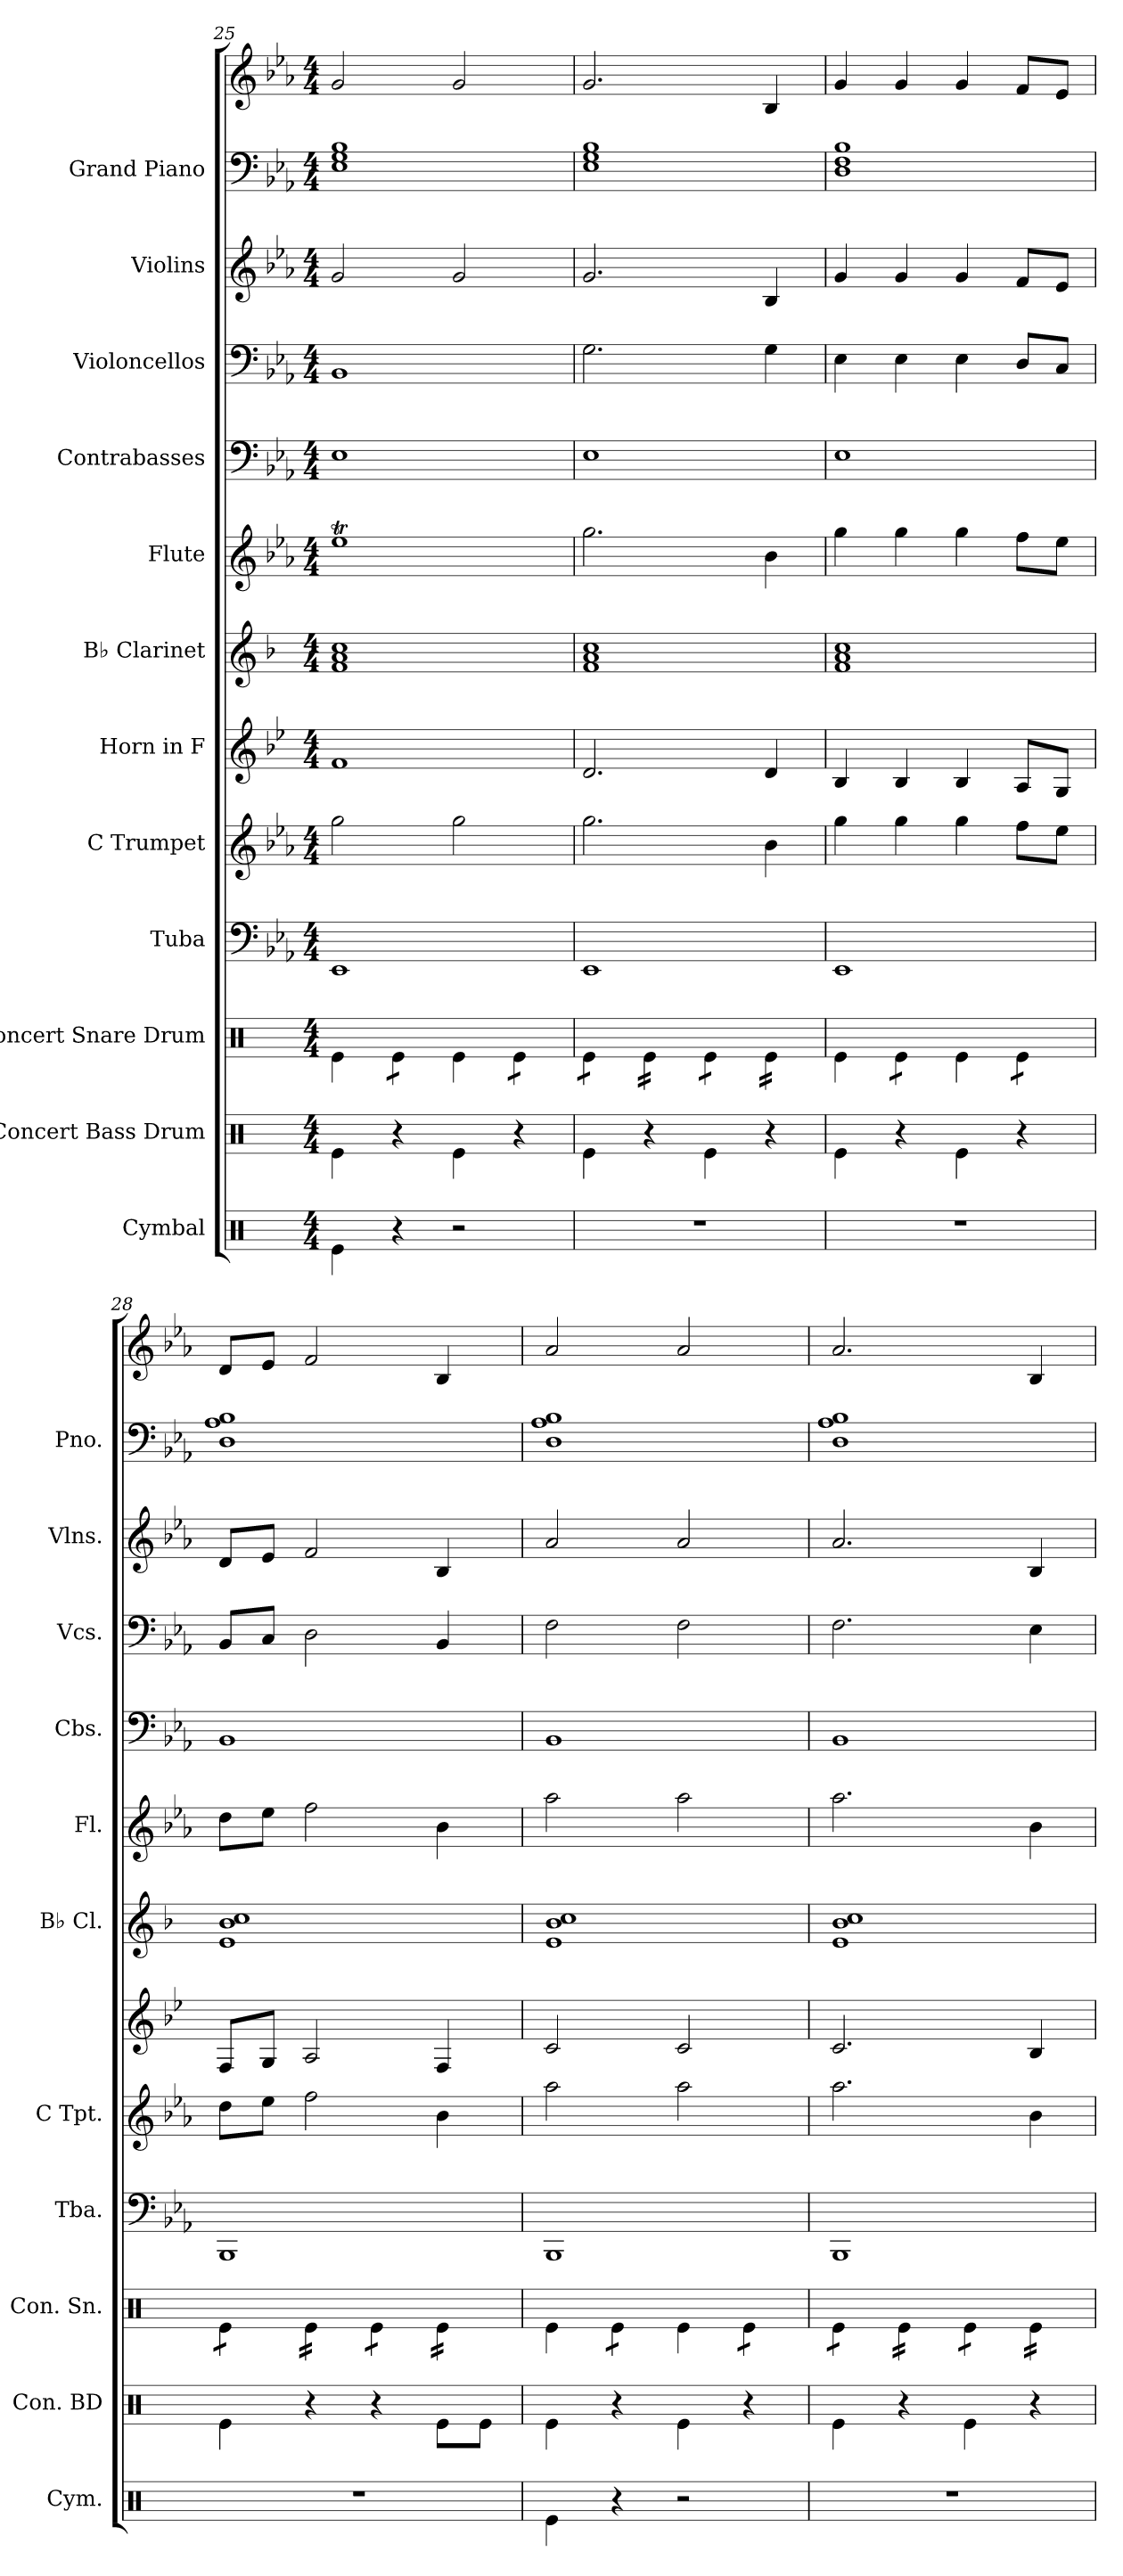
**kern	**kern	**kern	**kern	**kern	**kern	**kern	**kern	**kern	**kern	**kern	**kern	**kern
*part12	*part11	*part10	*part9	*part8	*part7	*part6	*part5	*part4	*part3	*part2	*part1	*part1
*staff13	*staff12	*staff11	*staff10	*staff9	*staff8	*staff7	*staff6	*staff5	*staff4	*staff3	*staff2	*staff1
*I"Cymbal	*I"Concert Bass Drum	*I"Concert Snare Drum	*I"Tuba	*I"C Trumpet	*I"Horn in F	*I"B♭ Clarinet	*I"Flute	*I"Contrabasses	*I"Violoncellos	*I"Violins	*I"Grand Piano	*
*I'Cym.	*I'Con. BD	*I'Con. Sn.	*I'Tba.	*I'C Tpt.	*	*I'B♭ Cl.	*I'Fl.	*I'Cbs.	*I'Vcs.	*I'Vlns.	*I'Pno.	*
*clefX	*clefX	*clefX	*clefF4	*clefG2	*clefG2	*clefG2	*clefG2	*clefF4	*clefF4	*clefG2	*clefF4	*clefG2
*	*	*	*	*	*ITrd4c7	*ITrd1c2	*	*ITrd7c12	*	*	*	*
*k[]	*k[]	*k[]	*k[b-e-a-]	*k[b-e-a-]	*k[b-e-a-]	*k[b-e-a-]	*k[b-e-a-]	*k[b-e-a-]	*k[b-e-a-]	*k[b-e-a-]	*k[b-e-a-]	*k[b-e-a-]
*M4/4	*M4/4	*M4/4	*M4/4	*M4/4	*M4/4	*M4/4	*M4/4	*M4/4	*M4/4	*M4/4	*M4/4	*M4/4
=25	=25	=25	=25	=25	=25	=25	=25	=25	=25	=25	=25	=25
4Re\	4Re\	4Re\	1EE-	2gg\	1B-	1e- 1g 1b-	1ee-T	1EE-	1BB-	2g/	1E- 1G 1B-	2g/
*	*	*tremolo	*	*	*	*	*	*	*	*	*	*
4r	4r	8Re\L	.	.	.	.	.	.	.	.	.	.
.	.	8Re\J	.	.	.	.	.	.	.	.	.	.
*	*	*Xtremolo	*	*	*	*	*	*	*	*	*	*
2r	4Re\	4Re\	.	2gg\	.	.	.	.	.	2g/	.	2g/
*	*	*tremolo	*	*	*	*	*	*	*	*	*	*
.	4r	8Re\L	.	.	.	.	.	.	.	.	.	.
.	.	8Re\J	.	.	.	.	.	.	.	.	.	.
=26	=26	=26	=26	=26	=26	=26	=26	=26	=26	=26	=26	=26
1r	4Re\	8Re\L	1EE-	2.gg\	2.G/	1e- 1g 1b-	2.gg\	1EE-	2.G\	2.g/	1E- 1G 1B-	2.g/
.	.	8Re\J	.	.	.	.	.	.	.	.	.	.
.	4r	16Re\LL	.	.	.	.	.	.	.	.	.	.
.	.	16Re\	.	.	.	.	.	.	.	.	.	.
.	.	16Re\	.	.	.	.	.	.	.	.	.	.
.	.	16Re\JJ	.	.	.	.	.	.	.	.	.	.
.	4Re\	8Re\L	.	.	.	.	.	.	.	.	.	.
.	.	8Re\J	.	.	.	.	.	.	.	.	.	.
.	4r	16Re\LL	.	4b-\	4G/	.	4b-\	.	4G\	4B-/	.	4B-/
.	.	16Re\	.	.	.	.	.	.	.	.	.	.
.	.	16Re\	.	.	.	.	.	.	.	.	.	.
.	.	16Re\JJ	.	.	.	.	.	.	.	.	.	.
*	*	*Xtremolo	*	*	*	*	*	*	*	*	*	*
=27	=27	=27	=27	=27	=27	=27	=27	=27	=27	=27	=27	=27
1r	4Re\	4Re\	1EE-	4gg\	4E-/	1e- 1g 1b-	4gg\	1EE-	4E-\	4g/	1D 1F 1B-	4g/
*	*	*tremolo	*	*	*	*	*	*	*	*	*	*
.	4r	8Re\L	.	4gg\	4E-/	.	4gg\	.	4E-\	4g/	.	4g/
.	.	8Re\J	.	.	.	.	.	.	.	.	.	.
*	*	*Xtremolo	*	*	*	*	*	*	*	*	*	*
.	4Re\	4Re\	.	4gg\	4E-/	.	4gg\	.	4E-\	4g/	.	4g/
*	*	*tremolo	*	*	*	*	*	*	*	*	*	*
.	4r	8Re\L	.	8ff\L	8D/L	.	8ff\L	.	8D/L	8f/L	.	8f/L
.	.	8Re\J	.	8ee-\J	8C/J	.	8ee-\J	.	8C/J	8e-/J	.	8e-/J
!!LO:PB:g=z
=28	=28	=28	=28	=28	=28	=28	=28	=28	=28	=28	=28	=28
1r	4Re\	8Re\L	1BBB-	8dd\L	8BB-/L	1d 1a- 1b-	8dd\L	1BBB-	8BB-/L	8d/L	1D 1A- 1B-	8d/L
.	.	8Re\J	.	8ee-\J	8C/J	.	8ee-\J	.	8C/J	8e-/J	.	8e-/J
.	4r	16Re\LL	.	2ff\	2D/	.	2ff\	.	2D\	2f/	.	2f/
.	.	16Re\	.	.	.	.	.	.	.	.	.	.
.	.	16Re\	.	.	.	.	.	.	.	.	.	.
.	.	16Re\JJ	.	.	.	.	.	.	.	.	.	.
.	4r	8Re\L	.	.	.	.	.	.	.	.	.	.
.	.	8Re\J	.	.	.	.	.	.	.	.	.	.
.	8Re\L	16Re\LL	.	4b-\	4BB-/	.	4b-\	.	4BB-/	4B-/	.	4B-/
.	.	16Re\	.	.	.	.	.	.	.	.	.	.
.	8Re\J	16Re\	.	.	.	.	.	.	.	.	.	.
.	.	16Re\JJ	.	.	.	.	.	.	.	.	.	.
*	*	*Xtremolo	*	*	*	*	*	*	*	*	*	*
=29	=29	=29	=29	=29	=29	=29	=29	=29	=29	=29	=29	=29
4Re\	4Re\	4Re\	1BBB-	2aa-\	2F/	1d 1a- 1b-	2aa-\	1BBB-	2F\	2a-/	1D 1A- 1B-	2a-/
*	*	*tremolo	*	*	*	*	*	*	*	*	*	*
4r	4r	8Re\L	.	.	.	.	.	.	.	.	.	.
.	.	8Re\J	.	.	.	.	.	.	.	.	.	.
*	*	*Xtremolo	*	*	*	*	*	*	*	*	*	*
2r	4Re\	4Re\	.	2aa-\	2F/	.	2aa-\	.	2F\	2a-/	.	2a-/
*	*	*tremolo	*	*	*	*	*	*	*	*	*	*
.	4r	8Re\L	.	.	.	.	.	.	.	.	.	.
.	.	8Re\J	.	.	.	.	.	.	.	.	.	.
=30	=30	=30	=30	=30	=30	=30	=30	=30	=30	=30	=30	=30
1r	4Re\	8Re\L	1BBB-	2.aa-\	2.F/	1d 1a- 1b-	2.aa-\	1BBB-	2.F\	2.a-/	1D 1A- 1B-	2.a-/
.	.	8Re\J	.	.	.	.	.	.	.	.	.	.
.	4r	16Re\LL	.	.	.	.	.	.	.	.	.	.
.	.	16Re\	.	.	.	.	.	.	.	.	.	.
.	.	16Re\	.	.	.	.	.	.	.	.	.	.
.	.	16Re\JJ	.	.	.	.	.	.	.	.	.	.
.	4Re\	8Re\L	.	.	.	.	.	.	.	.	.	.
.	.	8Re\J	.	.	.	.	.	.	.	.	.	.
.	4r	16Re\LL	.	4b-\	4E-/	.	4b-\	.	4E-\	4B-/	.	4B-/
.	.	16Re\	.	.	.	.	.	.	.	.	.	.
.	.	16Re\	.	.	.	.	.	.	.	.	.	.
.	.	16Re\JJ	.	.	.	.	.	.	.	.	.	.
*	*	*Xtremolo	*	*	*	*	*	*	*	*	*	*
=	=	=	=	=	=	=	=	=	=	=	=	=
*-	*-	*-	*-	*-	*-	*-	*-	*-	*-	*-	*-	*-
